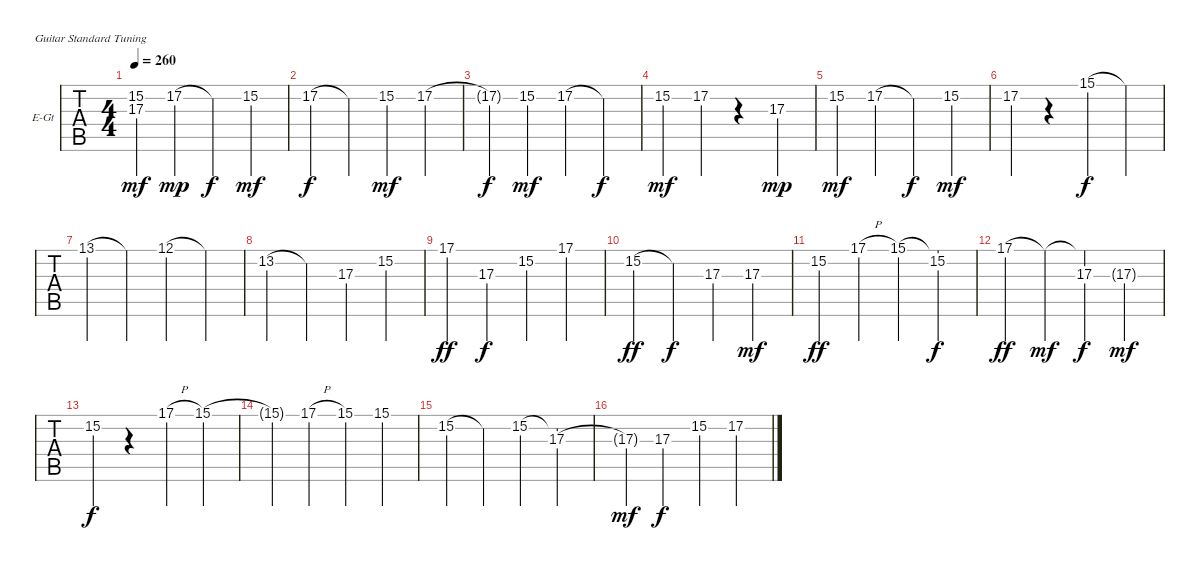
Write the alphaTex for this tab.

\defaultSystemsLayout 4
\bracketExtendMode groupsimilarinstruments
\firstSystemTrackNameOrientation horizontal
\otherSystemsTrackNameOrientation horizontal
\track ("Solo Guitar" "E-Gt") {instrument electricguitarclean}
\staff {tabs}
\tuning (E4 B3 G3 D3 A2 E2)
\displaytranspose 0
\ts (4 4)
\tempo 260
\clef g2
\scale
0.333333
\ks c
(15.2 17.3{t}).4{dy mf} 17.2.4{dy mp} 17.2{t}.4{dy f} 15.2.4{dy mf} |
\scale
0.333333 17.2.4{dy f} 17.2{t}.4 15.2.4{dy mf} 17.2.4 |
\scale
0.333333 17.2{t}.4{dy f} 15.2.4{dy mf} 17.2.4 17.2{t}.4{dy f} |
\scale
0.333333 15.2.4{dy mf} 17.2.4 r.4 17.3.4{dy mp} |
\scale
0.333333 15.2.4{dy mf} 17.2.4 17.2{t}.4{dy f} 15.2.4{dy mf} |
\scale
0.333333 17.2.4 r.4 15.1.4{dy f} 15.1{t}.4 |
\scale
0.333333 13.1.4 13.1{t}.4 12.1.4 12.1{t}.4 |
\scale
0.333333 13.2.4 13.2{t}.4 17.3.4 15.2.4 |
\scale
0.333333 17.1.4{dy ff} 17.3.4{dy f} 15.2.4 17.1.4 |
\scale
0.333333 15.2.4{dy ff} 15.2{t}.4{dy f} 17.3.4 17.3.4{dy mf} |
\scale
0.333333 15.2.4{dy ff} 17.1{h}.4 15.1.4 (15.1{t} 15.2).4{dy f} |
\scale
0.333333 17.1.4{dy ff} 17.1{t}.4{dy mf} (17.1{t} 17.3).4{dy f} 17.3{g}.4{dy mf} |
\scale
0.333333 15.2.4{dy f} r.4 17.1{h}.4 15.1.4 |
\scale
0.333333 15.1{t}.4 17.1{h}.4 15.1.4 15.1.4 |
\scale
0.333333 15.2.4 15.2{t}.4 15.2.4 (17.3 15.2{t}).4 |
\scale
0.333333 17.3{t}.4{dy mf} 17.3.4{dy f} 15.2.4 17.2.4
